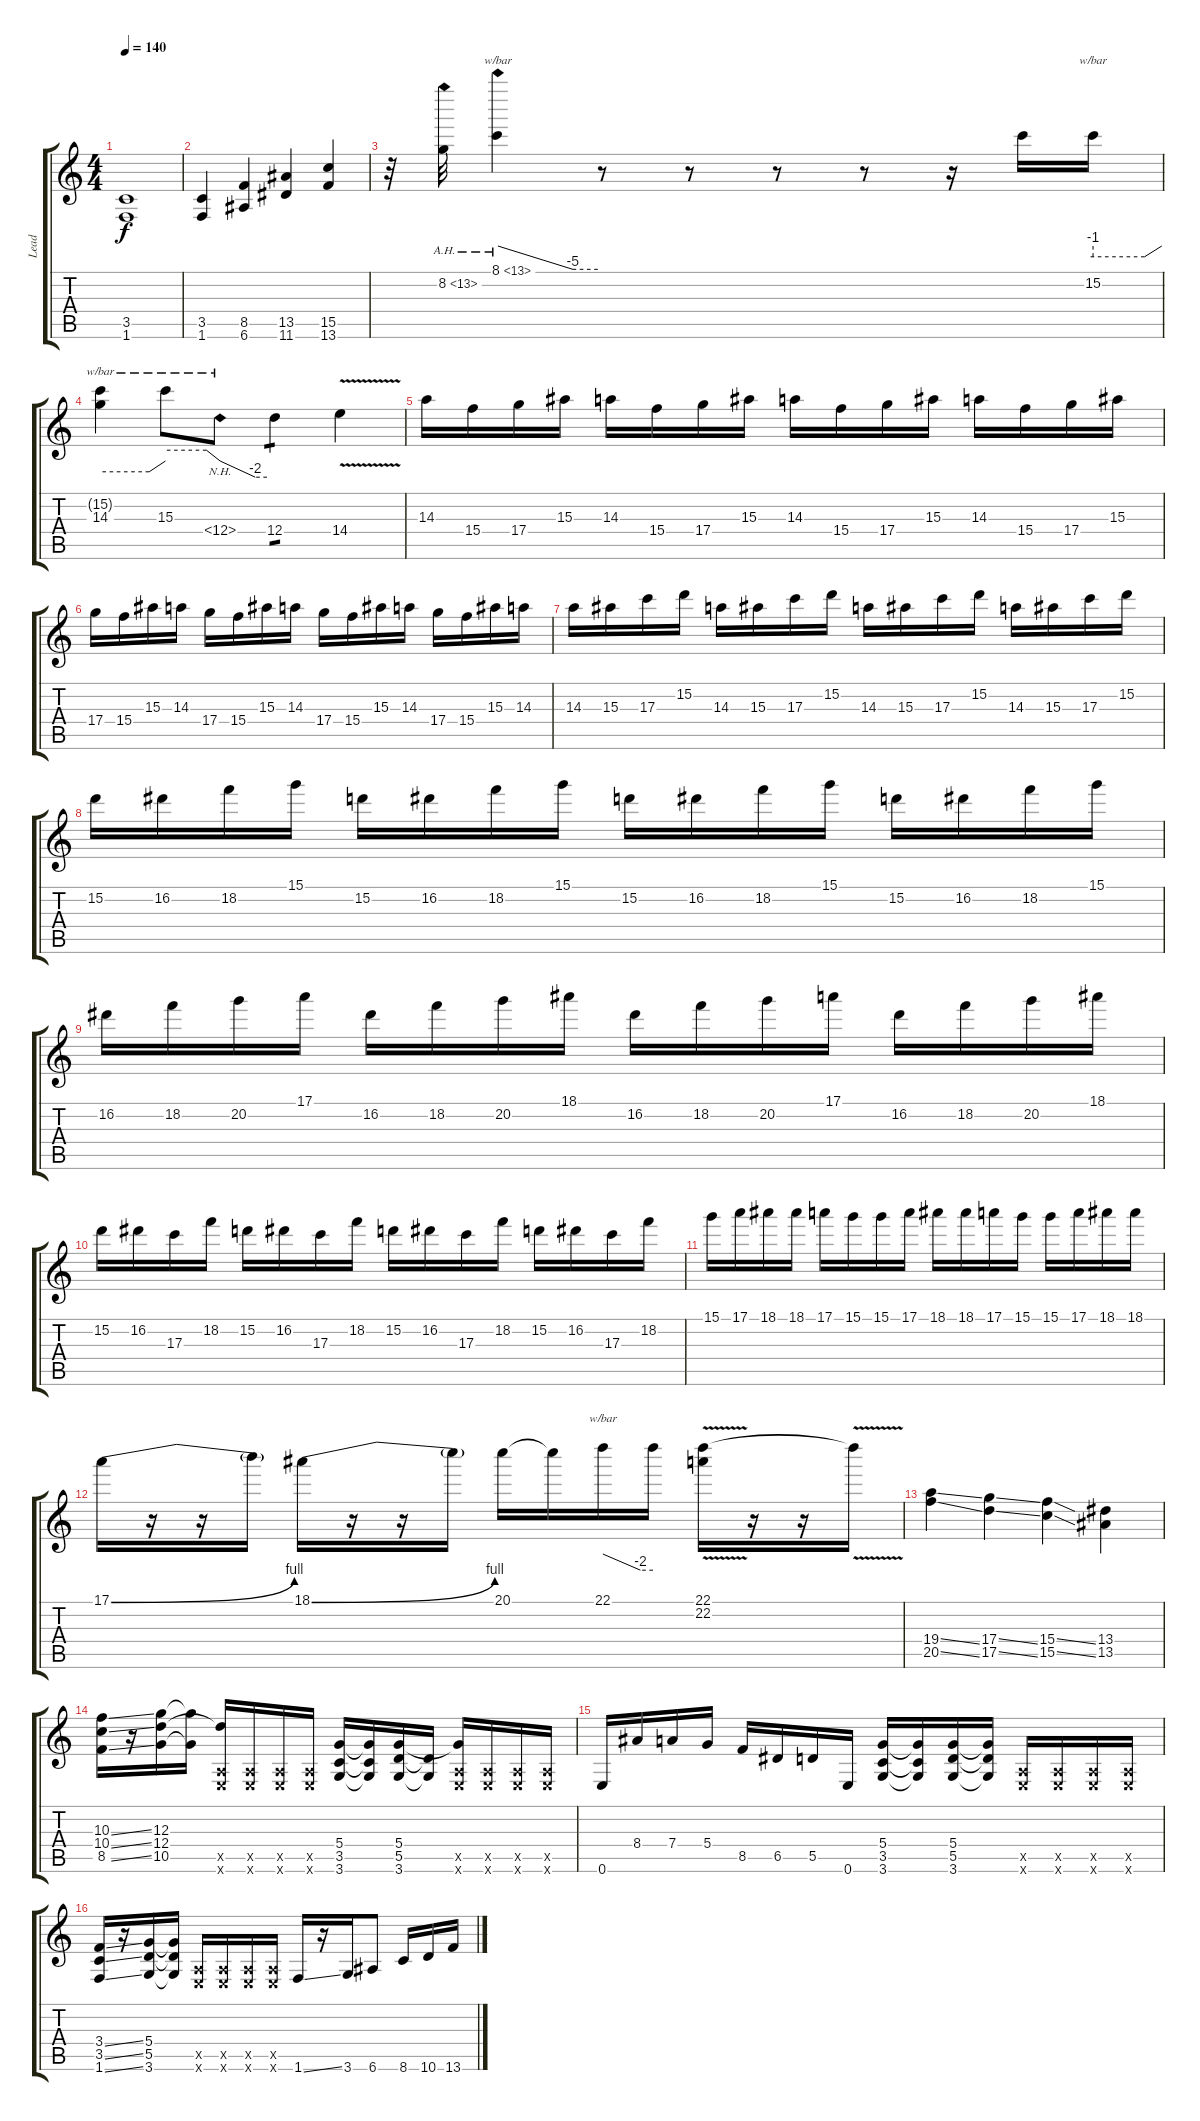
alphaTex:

\track ("Lead" "Lead") {instrument distortionguitar}
\staff {score tabs}
\tuning (E4 B3 G3 D3 A2 E2) {hide}
\ts (4 4)
\tempo 140
\clef g2
\ks c
(3.5 1.6).1{dy f} |
(3.5 1.6).4 (8.5 6.6).4 (13.5 11.6).4 (15.5 13.6).4 |
r.32 8.2{ah 5}.32 8.1{ah 5}.4{tbe (custom default 0 0 45 -20 60 -20)} r.8 r.8 r.8 r.8 r.16 8.1{t}.16 15.2.16{tbe (custom default 0 -4 45 -4 60 0)} |
(15.2{t} 14.3).4{tbe (custom default 0 -4 45 -4 60 0)} 15.3.8{tbe (custom default 0 4 45 4 60 0)} 12.4{nh}.8{tbe (custom default 0 0 45 -8 60 -8)} 12.4.4{tp 1} 14.4{v}.4 |
14.3.16 15.4.16 17.4.16 15.3.16 14.3.16 15.4.16 17.4.16 15.3.16 14.3.16 15.4.16 17.4.16 15.3.16 14.3.16 15.4.16 17.4.16 15.3.16 |
17.4.16 15.4.16 15.3.16 14.3.16 17.4.16 15.4.16 15.3.16 14.3.16 17.4.16 15.4.16 15.3.16 14.3.16 17.4.16 15.4.16 15.3.16 14.3.16 |
14.3.16 15.3.16 17.3.16 15.2.16 14.3.16 15.3.16 17.3.16 15.2.16 14.3.16 15.3.16 17.3.16 15.2.16 14.3.16 15.3.16 17.3.16 15.2.16 |
15.2.16 16.2.16 18.2.16 15.1.16 15.2.16 16.2.16 18.2.16 15.1.16 15.2.16 16.2.16 18.2.16 15.1.16 15.2.16 16.2.16 18.2.16 15.1.16 |
16.2.16 18.2.16 20.2.16 17.1.16 16.2.16 18.2.16 20.2.16 18.1.16 16.2.16 18.2.16 20.2.16 17.1.16 16.2.16 18.2.16 20.2.16 18.1.16 |
15.2.16 16.2.16 17.3.16 18.2.16 15.2.16 16.2.16 17.3.16 18.2.16 15.2.16 16.2.16 17.3.16 18.2.16 15.2.16 16.2.16 17.3.16 18.2.16 |
15.1.16 17.1.16 18.1.16 18.1.16 17.1.16 15.1.16 15.1.16 17.1.16 18.1.16 18.1.16 17.1.16 15.1.16 15.1.16 17.1.16 18.1.16 18.1.16 |
17.1{be (bend 0 0 60 4)}.16 r.16 r.16 17.1{t}.16 18.1{be (bend 0 0 60 4)}.16 r.16 r.16 18.1{t}.16 20.1.16 20.1{t}.16 22.1.16{tbe (custom default 0 0 45 -8 60 -8)} 22.1{t}.16 (22.1{v} 22.2).16 r.16 r.16 22.1{t}.16 |
(19.4{ss} 20.5{ss}).4 (17.4{ss} 17.5{ss}).4 (15.4{ss} 15.5{ss}).4 (13.4 13.5).4 |
(10.3{ss} 10.4{ss} 8.5{ss}).16 r.16 (12.3 12.4 10.5).16 (12.3{t} 10.5{t}).16 (12.4{t} 0.5{x} 0.6{x}).16 (0.5{x} 0.6{x}).16 (0.5{x} 0.6{x}).16 (0.5{x} 0.6{x}).16 (5.4 3.5 3.6).16 (5.4{t} 3.5{t} 3.6{t}).16 (5.4 5.5 3.6).16 (5.5{t} 3.6{t}).16 (5.4{t} 0.5{x} 0.6{x}).16 (0.5{x} 0.6{x}).16 (0.5{x} 0.6{x}).16 (0.5{x} 0.6{x}).16 |
0.6.16 8.4.16 7.4.16 5.4.16 8.5.16 6.5.16 5.5.16 0.6.16 (5.4 3.5 3.6).16 (5.4{t} 3.5{t} 3.6{t}).16 (5.4 5.5 3.6).16 (5.4{t} 5.5{t} 3.6{t}).16 (0.5{x} 0.6{x}).16 (0.5{x} 0.6{x}).16 (0.5{x} 0.6{x}).16 (0.5{x} 0.6{x}).16 |
(3.4{ss} 3.5{ss} 1.6{ss}).16 r.16 (5.4 5.5 3.6).16 (5.4{t} 5.5{t} 3.6{t}).16 (0.5{x} 0.6{x}).16 (0.5{x} 0.6{x}).16 (0.5{x} 0.6{x}).16 (0.5{x} 0.6{x}).16 1.6{ss}.16 r.16 3.6.16 6.6.8 8.6.16 10.6.16 13.6.16
